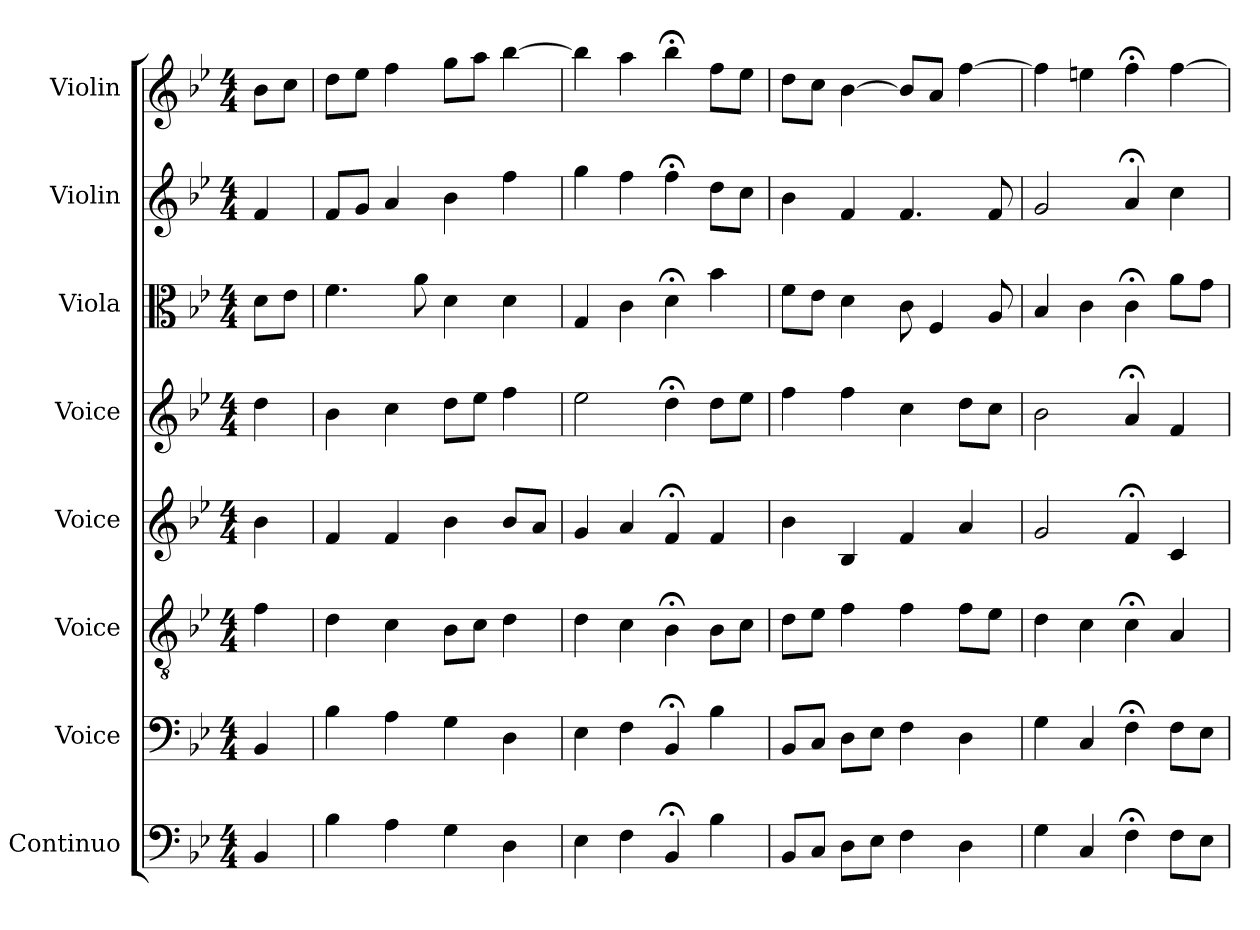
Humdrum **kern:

**kern	**kern	**kern	**kern	**kern	**kern	**kern	**kern
*part8	*part7	*part6	*part5	*part4	*part3	*part2	*part1
*staff8	*staff7	*staff6	*staff5	*staff4	*staff3	*staff2	*staff1
*I"Continuo	*I"Voice	*I"Voice	*I"Voice	*I"Voice	*I"Viola	*I"Violin	*I"Violin
*I'Cont.	*I'V	*I'V	*I'V	*I'V	*I'Vla.	*I'Vln.	*I'Vln.
*clefF4	*clefF4	*clefGv2	*clefG2	*clefG2	*clefC3	*clefG2	*clefG2
*k[b-e-]	*k[b-e-]	*k[b-e-]	*k[b-e-]	*k[b-e-]	*k[b-e-]	*k[b-e-]	*k[b-e-]
*M4/4	*M4/4	*M4/4	*M4/4	*M4/4	*M4/4	*M4/4	*M4/4
=	=	=	=	=	=	=	=
4BB-	4BB-	4f	4b-	4dd	8dL	4f	8b-L
.	.	.	.	.	8e-J	.	8ccJ
=2	=2	=2	=2	=2	=2	=2	=2
4B-	4B-	4d	4f	4b-	4.f	8fL	8ddL
.	.	.	.	.	.	8gJ	8ee-J
4A	4A	4c	4f	4cc	.	4a	4ff
.	.	.	.	.	8a	.	.
4G	4G	8B-L	4b-	8ddL	4d	4b-	8ggL
.	.	8cJ	.	8ee-J	.	.	8aaJ
4D	4D	4d	8b-L	4ff	4d	4ff	[4bb-
.	.	.	8aJ	.	.	.	.
=3	=3	=3	=3	=3	=3	=3	=3
4E-	4E-	4d	4g	2ee-	4G	4gg	4bb-]
4F	4F	4c	4a	.	4c	4ff	4aa
4BB-;<	4BB-;<	4B-;<	4f;<	4dd;<	4d;<	4ff;<	4bb-;<
4B-	4B-	8B-L	4f	8ddL	4b-	8ddL	8ffL
.	.	8cJ	.	8ee-J	.	8ccJ	8ee-J
=4	=4	=4	=4	=4	=4	=4	=4
8BB-L	8BB-L	8dL	4b-	4ff	8fL	4b-	8ddL
8CJ	8CJ	8e-J	.	.	8e-J	.	8ccJ
8DL	8DL	4f	4B-	4ff	4d	4f	[4b-
8E-J	8E-J	.	.	.	.	.	.
4F	4F	4f	4f	4cc	8c	4.f	8b-L]
.	.	.	.	.	4F	.	8aJ
4D	4D	8fL	4a	8ddL	.	.	[4ff
.	.	8e-J	.	8ccJ	8A	8f	.
=5	=5	=5	=5	=5	=5	=5	=5
4G	4G	4d	2g	2b-	4B-	2g	4ff]
4C	4C	4c	.	.	4c	.	4een
4F;<	4F;<	4c;<	4f;<	4a;<	4c;<	4a;<	4ff;<
8FL	8FL	4A	4c	4f	8aL	4cc	[4ff
8E-J	8E-J	.	.	.	8gJ	.	.
=	=	=	=	=	=	=	=
*-	*-	*-	*-	*-	*-	*-	*-
